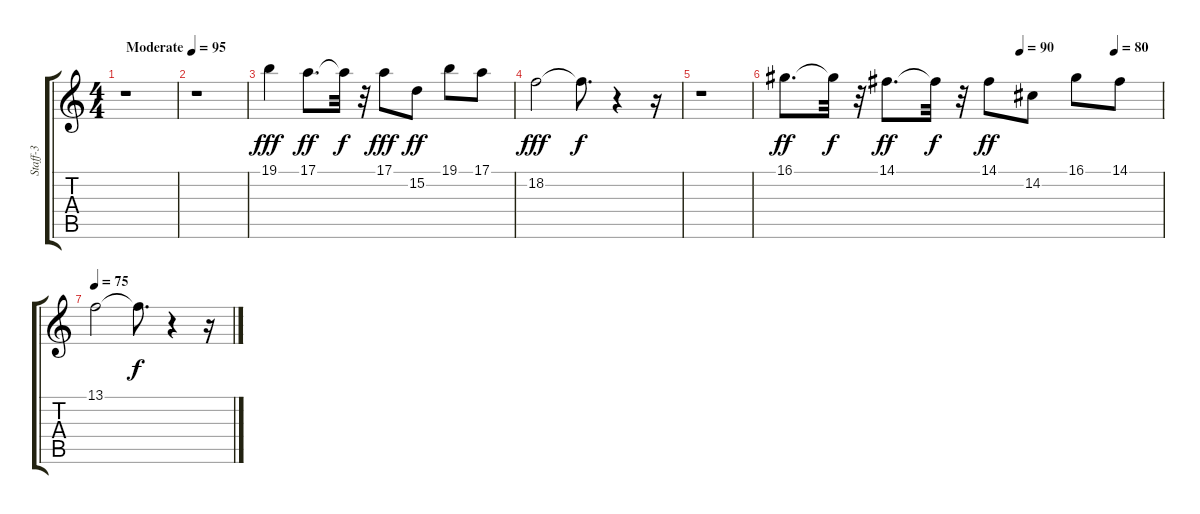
\track ("Staff-3" "Staff-3") {instrument ocarina}
\staff {score tabs}
\tuning (E4 B3 G3 D3 A2 E2) {hide}
\ts (4 4)
\tempo (95 "Moderate")
\clef g2
\ks c
r.1{dy fff instrument ocarina} |
r.1 |
19.1.4 17.1.8{d dy ff} 17.1{t}.32{dy f} r.32 17.1.8{dy fff} 15.2.8{dy ff} 19.1.8 17.1.8 |
18.2.2{dy fff} 18.2{t}.8{d dy f} r.4 r.16 |
r.1 |
\tempo (90 0.625)
\tempo (80 0.875)
16.1.8{d dy ff} 16.1{t}.32{dy f} r.32 14.1.8{d dy ff} 14.1{t}.32{dy f} r.32 14.1.8{dy ff} 14.2.8 16.1.8 14.1.8 |
\tempo 75
13.1.2 13.1{t}.8{d dy f} r.4 r.16
